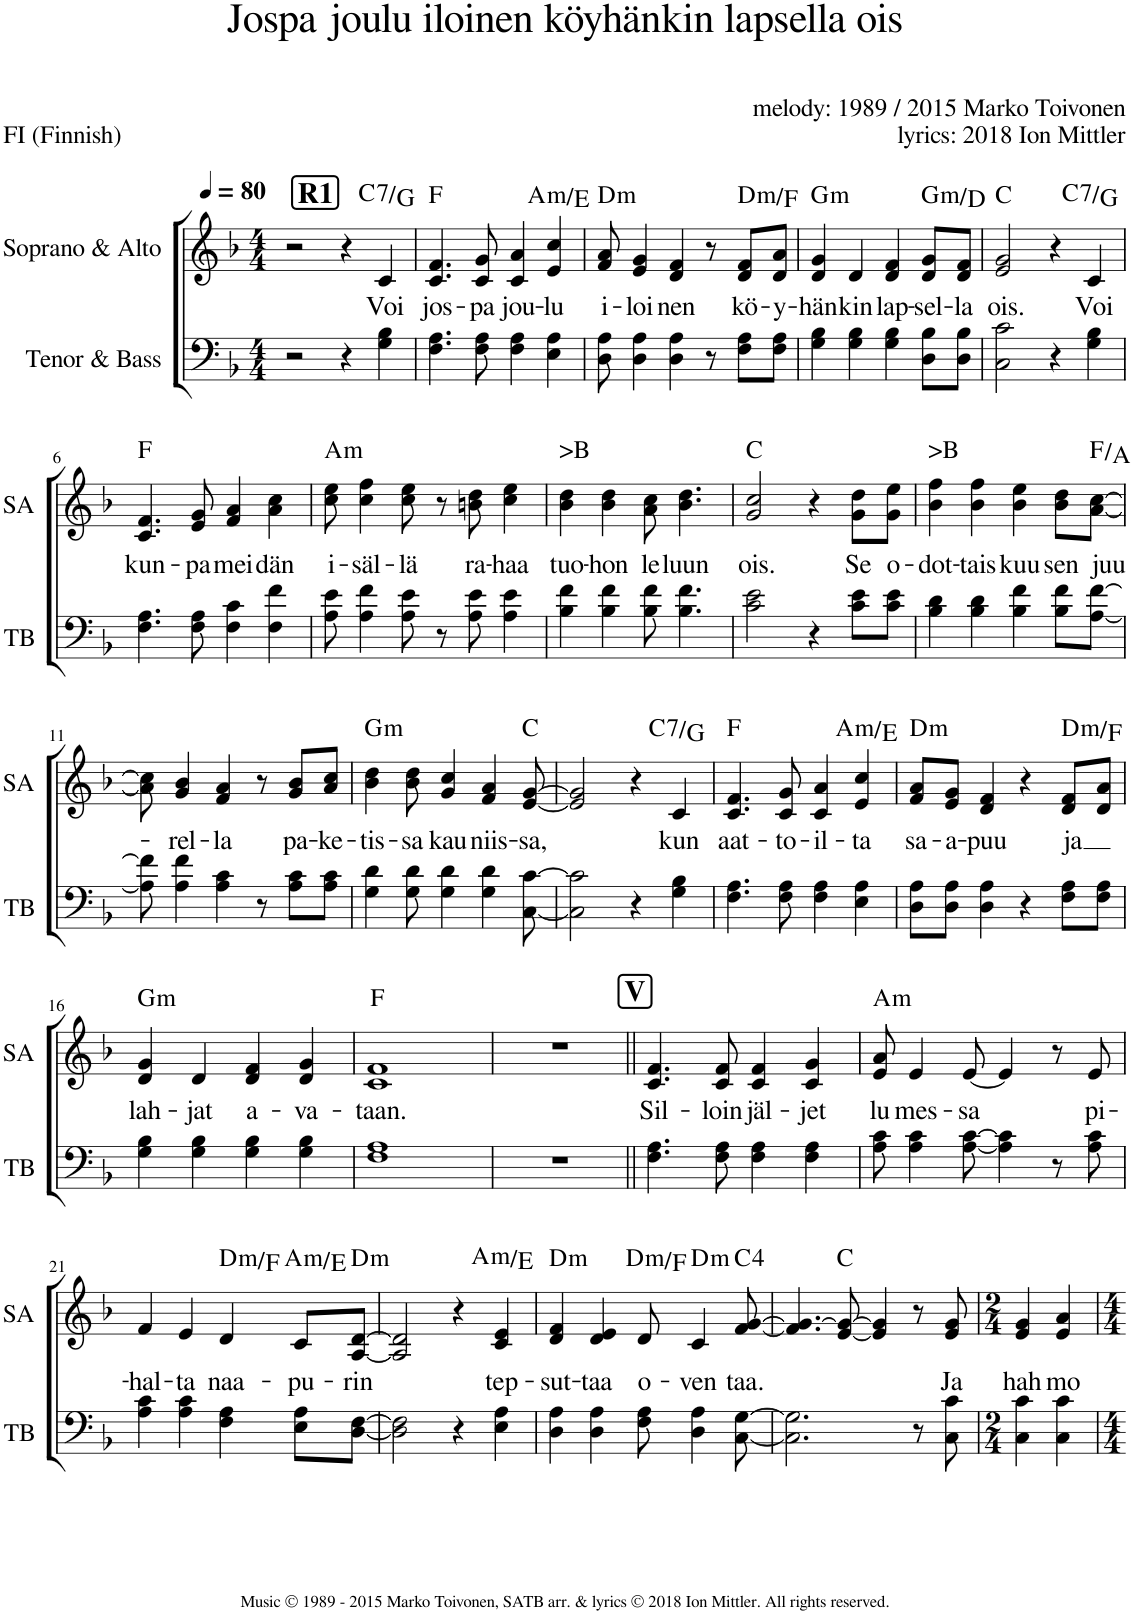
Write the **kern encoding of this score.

**kern	**kern	**text	**harte
*part2	*part1	*part1	*part1
*staff2	*staff1	*staff1	*
*I"Tenor &amp; Bass	*I"Soprano &amp; Alto	*	*
*I'TB	*I'SA	*	*
*clefF4	*clefG2	*	*
*k[b-]	*k[b-]	*	*
*M4/4	*M4/4	*	*
*MM80	*MM80	*	*
!!LO:REH:place=s1:a:B:cj:fs=14:t=R1:qo=2
=1	=1	=1	=1
2r	2r	.	.
4r	4r	.	.
!	!	!LO:LY:b	!LO:H:kt=7
4G\ 4B-\	4c/	Voi	C:7/5
=2	=2	=2	=2
!	!	!LO:LY:b	!
4.F\ 4.A\	4.c/ 4.f/	jos-	F:maj
!	!	!LO:LY:b	!
8F\ 8A\	8c/ 8g/	-pa	.
!	!	!LO:LY:b	!
4F\ 4A\	4c/ 4a/	jou-	.
!	!	!LO:LY:b	!LO:H:kt=m
4E\ 4A\	4e/ 4cc/	-lu	A:min/5
=3	=3	=3	=3
!	!	!LO:LY:b	!LO:H:kt=m
8D\ 8A\	8f/ 8a/	i-	D:min
!	!	!LO:LY:b	!
4D\ 4A\	4e/ 4g/	-loi-	.
!	!	!LO:LY:b	!
4D\ 4A\	4d/ 4f/	-nen	.
8r	8r	.	.
!	!	!LO:LY:b	!LO:H:kt=m
8F\ 8A\L	8d/ 8f/L	kö-	D:min/b3
!	!	!LO:LY:b	!
8F\ 8A\J	8d/ 8a/J	-y-	.
=4	=4	=4	=4
!	!	!LO:LY:b	!LO:H:kt=m
4G\ 4B-\	4d/ 4g/	-hän-	G:min
!	!	!LO:LY:b	!
4G\ 4B-\	4d/	-kin	.
!	!	!LO:LY:b	!
4G\ 4B-\	4d/ 4f/	lap-	.
!	!	!LO:LY:b	!LO:H:kt=m
8D\ 8B-\L	8d/ 8g/L	-sel-	G:min/5
!	!	!LO:LY:b	!
8D\ 8B-\J	8d/ 8f/J	-la	.
=5	=5	=5	=5
!	!	!LO:LY:b	!
2C\ 2c\	2e/ 2g/	ois.	C:maj
4r	4r	.	.
!	!	!LO:LY:b	!LO:H:kt=7
4G\ 4B-\	4c/	Voi	C:7/5
!!LO:LB:g=z
=6	=6	=6	=6
!	!	!LO:LY:b	!
4.F\ 4.A\	4.c/ 4.f/	kun-	F:maj
!	!	!LO:LY:b	!
8F\ 8A\	8e/ 8g/	-pa	.
!	!	!LO:LY:b	!
4F\ 4c\	4f/ 4a/	mei-	.
!	!	!LO:LY:b	!
4F\ 4f\	4a\ 4cc\	-dän	.
=7	=7	=7	=7
!	!	!LO:LY:b	!LO:H:kt=m
8A\ 8e\	8cc\ 8ee\	i-	A:min
!	!	!LO:LY:b	!
4A\ 4f\	4cc\ 4ff\	-säl-	.
!	!	!LO:LY:b	!
8A\ 8e\	8cc\ 8ee\	-lä	.
8r	8r	.	.
!	!	!LO:LY:b	!
8A\ 8e\	8bn\ 8dd\	ra-	.
!	!	!LO:LY:b	!
4A\ 4e\	4cc\ 4ee\	-haa	.
=8	=8	=8	=8
!	!	!LO:LY:b	!LO:H:kt=>B
4B-\ 4f\	4b-\ 4dd\	tuo-	N
!	!	!LO:LY:b	!
4B-\ 4f\	4b-\ 4dd\	-hon	.
!	!	!LO:LY:b	!
8B-\ 8f\	8a\ 8cc\	le-	.
!	!	!LO:LY:b	!
4.B-\ 4.f\	4.b-\ 4.dd\	-luun	.
=9	=9	=9	=9
!	!	!LO:LY:b	!
2c\ 2e\	2g/ 2cc/	ois.	C:maj
4r	4r	.	.
!	!	!LO:LY:b	!
8c\ 8e\L	8g\ 8dd\L	Se	.
!	!	!LO:LY:b	!
8c\ 8e\J	8g\ 8ee\J	o-	.
=10	=10	=10	=10
!	!	!LO:LY:b	!LO:H:kt=>B
4B-\ 4d\	4b-\ 4ff\	-dot-	N
!	!	!LO:LY:b	!
4B-\ 4d\	4b-\ 4ff\	-tais	.
!	!	!LO:LY:b	!
4B-\ 4f\	4b-\ 4ee\	kuu-	.
!	!	!LO:LY:b	!
8B-\ 8f\L	8b-\ 8dd\L	-sen	.
!	!	!LO:LY:b	!
[8A\ [8f\J	[8a\ [8cc\J	juu-	F:maj/3
!!LO:LB:g=z
=11	=11	=11	=11
8A\] 8f\]	8a\] 8cc\]	.	.
!	!	!LO:LY:b	!
4A\ 4f\	4g/ 4b-/	-rel-	.
!	!	!LO:LY:b	!
4A\ 4c\	4f/ 4a/	-la	.
8r	8r	.	.
!	!	!LO:LY:b	!
8A\ 8c\L	8g/ 8b-/L	pa-	.
!	!	!LO:LY:b	!
8A\ 8c\J	8a/ 8cc/J	-ke-	.
=12	=12	=12	=12
!	!	!LO:LY:b	!LO:H:kt=m
4G\ 4d\	4b-\ 4dd\	-tis-	G:min
!	!	!LO:LY:b	!
8G\ 8d\	8b-\ 8dd\	-sa	.
!	!	!LO:LY:b	!
4G\ 4d\	4g/ 4cc/	kau-	.
!	!	!LO:LY:b	!
4G\ 4d\	4f/ 4a/	-niis-	.
!	!	!LO:LY:b	!
[8C\ [8c\	[8e/ [8g/	-sa,	C:maj
=13	=13	=13	=13
2C\] 2c\]	2e/] 2g/]	.	.
4r	4r	.	.
!	!	!LO:LY:b	!LO:H:kt=7
4G\ 4B-\	4c/	kun	C:7/5
=14	=14	=14	=14
!	!	!LO:LY:b	!
4.F\ 4.A\	4.c/ 4.f/	aat-	F:maj
!	!	!LO:LY:b	!
8F\ 8A\	8c/ 8g/	-to-	.
!	!	!LO:LY:b	!
4F\ 4A\	4c/ 4a/	-il-	.
!	!	!LO:LY:b	!LO:H:kt=m
4E\ 4A\	4e/ 4cc/	-ta	A:min/5
=15	=15	=15	=15
!	!	!LO:LY:b	!LO:H:kt=m
8D\ 8A\L	8f/ 8a/L	sa-	D:min
!	!	!LO:LY:b	!
8D\ 8A\J	8e/ 8g/J	-a-	.
!	!	!LO:LY:b	!
4D\ 4A\	4d/ 4f/	-puu	.
4r	4r	.	.
!	!	!LO:LY:b	!LO:H:kt=m
8F\ 8A\L	8d/ 8f/L	ja	D:min/b3
8F\ 8A\J	8d/ 8a/J	.	.
!!LO:LB:g=z
=16	=16	=16	=16
!	!	!LO:LY:b	!LO:H:kt=m
4G\ 4B-\	4d/ 4g/	lah-	G:min
!	!	!LO:LY:b	!
4G\ 4B-\	4d/	-jat	.
!	!	!LO:LY:b	!
4G\ 4B-\	4d/ 4f/	a-	.
!	!	!LO:LY:b	!
4G\ 4B-\	4d/ 4g/	-va-	.
=17	=17	=17	=17
!	!	!LO:LY:b	!
1F 1A	1c 1f	-taan.	F:maj
=18	=18	=18	=18
1r	1r	.	.
!!LO:REH:place=s1:a:B:cj:fs=14:t=V
=19||	=19||	=19||	=19||
!	!	!LO:LY:b	!
4.F\ 4.A\	4.c/ 4.f/	Sil-	.
!	!	!LO:LY:b	!
8F\ 8A\	8c/ 8f/	-loin	.
!	!	!LO:LY:b	!
4F\ 4A\	4c/ 4f/	jäl-	.
!	!	!LO:LY:b	!
4F\ 4A\	4c/ 4g/	-jet	.
=20	=20	=20	=20
!	!	!LO:LY:b	!LO:H:kt=m
8A\ 8c\	8e/ 8a/	lu-	A:min
!	!	!LO:LY:b	!
4A\ 4c\	4e/	-mes-	.
!	!	!LO:LY:b	!
[8A\ [8c\	[8e/	-sa	.
4A\] 4c\]	4e/]	.	.
8r	8r	.	.
!	!	!LO:LY:b	!
8A\ 8c\	8e/	pi-	.
!!LO:LB:g=z
=21	=21	=21	=21
!	!	!LO:LY:b	!
4A\ 4c\	4f/	-hal-	.
!	!	!LO:LY:b	!
4A\ 4c\	4e/	-ta	.
!	!	!LO:LY:b	!LO:H:kt=m
4F\ 4A\	4d/	naa-	D:min/b3
!	!	!LO:LY:b	!LO:H:kt=m
8E\ 8A\L	8c/L	-pu-	A:min/5
!	!	!LO:LY:b	!LO:H:kt=m
[8D\ [8F\J	[8A/ [8d/J	-rin	D:min
=22	=22	=22	=22
2D\] 2F\]	2A/] 2d/]	.	.
4r	4r	.	.
!	!	!LO:LY:b	!LO:H:kt=m
4E\ 4A\	4c/ 4e/	tep-	A:min/5
=23	=23	=23	=23
!	!	!LO:LY:b	!LO:H:kt=m
4D\ 4A\	4d/ 4f/	-sut-	D:min
!	!	!LO:LY:b	!
4D\ 4A\	4d/ 4e/	-taa	.
!	!	!LO:LY:b	!LO:H:kt=m
8F\ 8A\	8d/	o-	D:min/b3
!	!	!LO:LY:b	!LO:H:kt=m
4D\ 4A\	4c/	-ven	D:min
!	!	!LO:LY:b	!
[8C\ [8G\	[<8f/ [8g/	taa.	C:maj(4)
=24	=24	=24	=24
2.C\] 2.G\]	4.f/] 4.g/_	.	.
.	[<8e/ 8g/_	.	C:maj
.	4e/] 4g/]	.	.
8r	8r	.	.
!	!	!LO:LY:b	!
8C\ 8c\	8e/ 8g/	Ja	.
=25	=25	=25	=25
*M2/4	*M2/4	*	*
!	!	!LO:LY:b	!
4C\ 4c\	4e/ 4g/	hah-	.
!	!	!LO:LY:b	!
4C\ 4c\	4e/ 4a/	-mo	.
=	=	=	=
*-	*-	*-	*-
